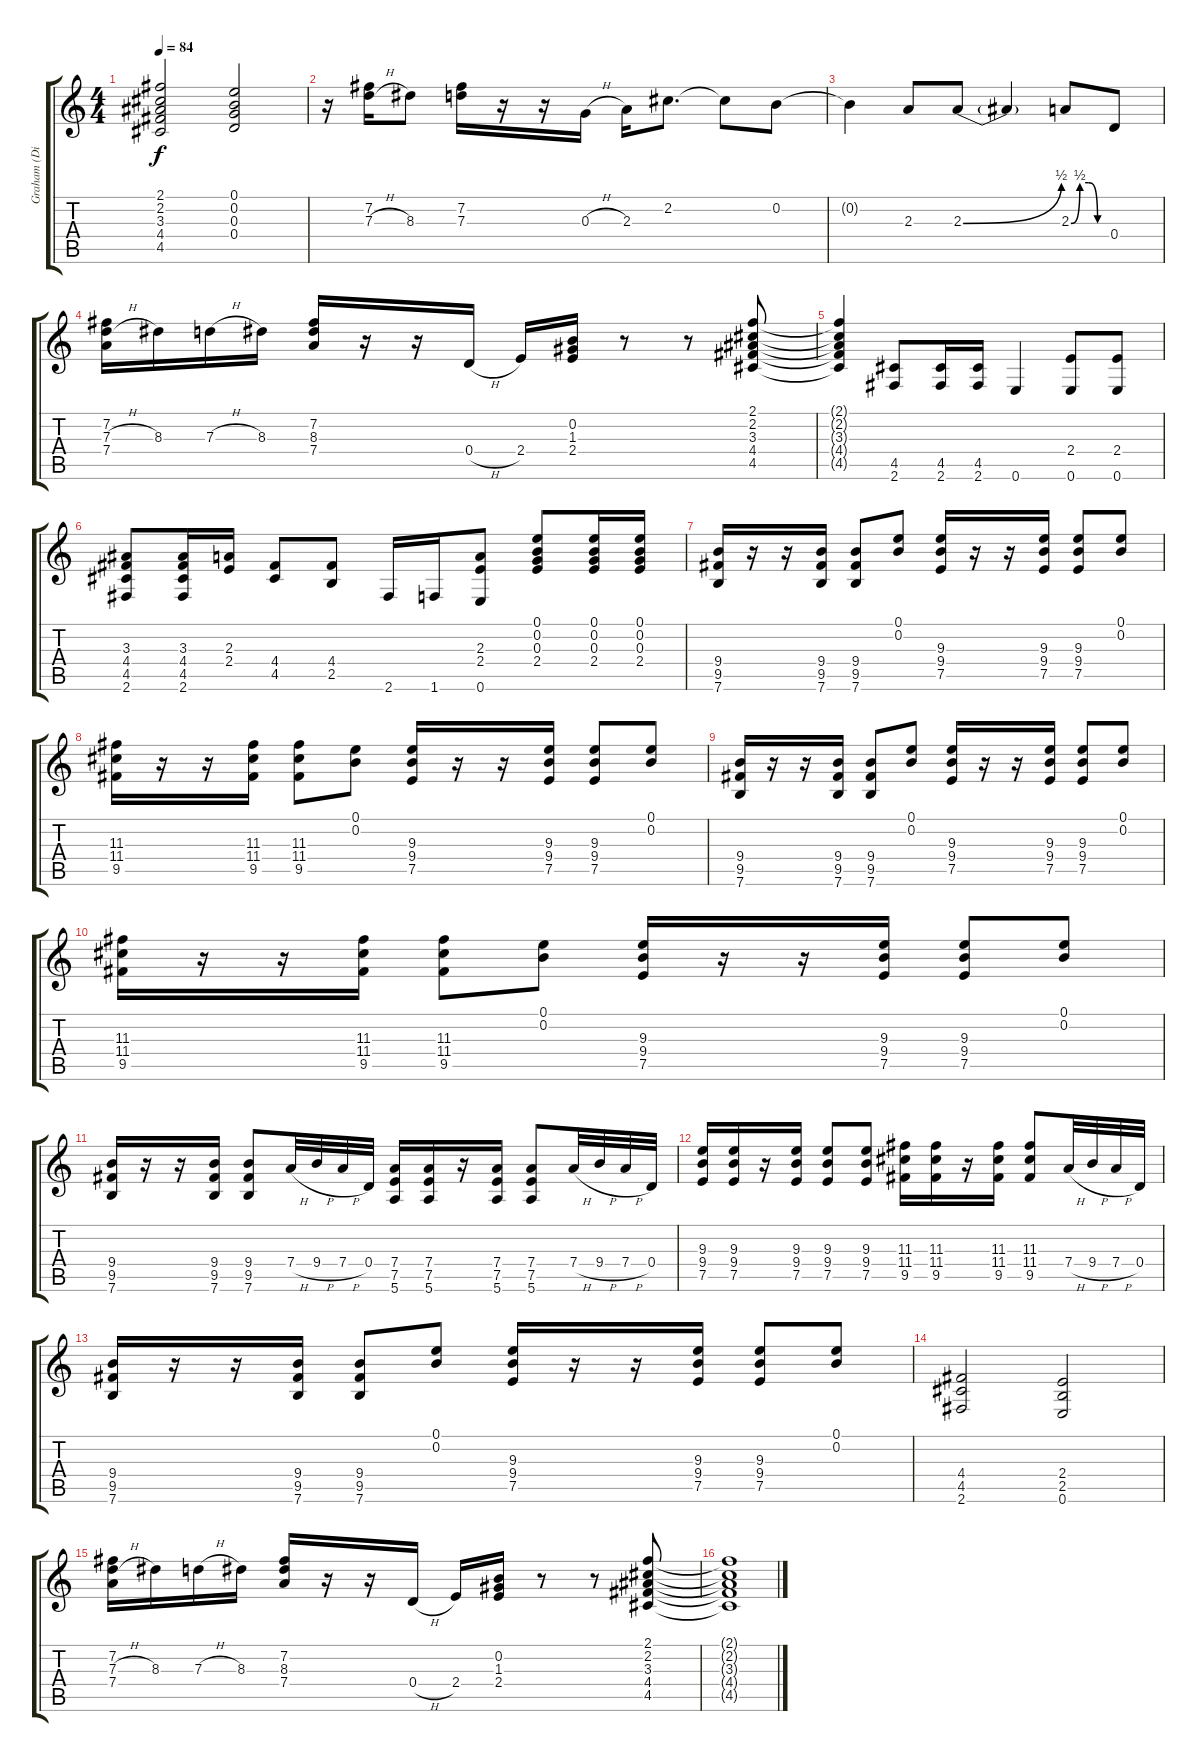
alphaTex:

\track ("Graham (Disto Guitar)" "Graham (Di") {instrument distortionguitar}
\staff {score tabs}
\tuning (E4 B3 G3 D3 A2 E2) {hide}
\ts (4 4)
\tempo 84
\clef g2
\ks c
(2.1{t} 2.2{t} 3.3{t} 4.4{t} 4.5{t}).2{dy f} (0.1 0.2 0.3 0.4).2 |
r.16 (7.2 7.3{h}).16 8.3.8 (7.2 7.3).16 r.16 r.16 0.3{h}.16 2.3.16 2.2.8{d} 2.2{t}.8 0.2.8 |
0.2{t}.4 2.3.8 2.3{be (bend 0 0 60 2)}.8 2.3{t}.4 2.3{be (custom 0 0 15 2 30 2 45 0 60 0)}.8 0.4.8 |
(7.2 7.3{h} 7.4).16 8.3.16 7.3{h}.16 8.3.16 (7.2 8.3 7.4).16 r.16 r.16 0.4{h}.16 2.4.16 (0.2 1.3 2.4).16 r.8 r.8 (2.1 2.2 3.3 4.4 4.5).8 |
(2.1{t} 2.2{t} 3.3{t} 4.4{t} 4.5{t}).4 (4.5 2.6).8 (4.5 2.6).16 (4.5 2.6).16 0.6.4 (2.4 0.6).8 (2.4 0.6).8 |
(3.3 4.4 4.5 2.6).8 (3.3 4.4 4.5 2.6).16 (2.3 2.4).16 (4.4 4.5).8 (4.4 2.5).8 2.6.16 1.6.16 (2.3 2.4 0.6).8 (0.1 0.2 0.3 2.4).8 (0.1 0.2 0.3 2.4).16 (0.1 0.2 0.3 2.4).16 |
(9.4 9.5 7.6).16 r.16 r.16 (9.4 9.5 7.6).16 (9.4 9.5 7.6).8 (0.1 0.2).8 (9.3 9.4 7.5).16 r.16 r.16 (9.3 9.4 7.5).16 (9.3 9.4 7.5).8 (0.1 0.2).8 |
(11.3 11.4 9.5).16 r.16 r.16 (11.3 11.4 9.5).16 (11.3 11.4 9.5).8 (0.1 0.2).8 (9.3 9.4 7.5).16 r.16 r.16 (9.3 9.4 7.5).16 (9.3 9.4 7.5).8 (0.1 0.2).8 |
(9.4 9.5 7.6).16 r.16 r.16 (9.4 9.5 7.6).16 (9.4 9.5 7.6).8 (0.1 0.2).8 (9.3 9.4 7.5).16 r.16 r.16 (9.3 9.4 7.5).16 (9.3 9.4 7.5).8 (0.1 0.2).8 |
(11.3 11.4 9.5).16 r.16 r.16 (11.3 11.4 9.5).16 (11.3 11.4 9.5).8 (0.1 0.2).8 (9.3 9.4 7.5).16 r.16 r.16 (9.3 9.4 7.5).16 (9.3 9.4 7.5).8 (0.1 0.2).8 |
(9.4 9.5 7.6).16 r.16 r.16 (9.4 9.5 7.6).16 (9.4 9.5 7.6).8 7.4{h}.32 9.4{h}.32 7.4{h}.32 0.4.32 (7.4 7.5 5.6).16 (7.4 7.5 5.6).16 r.16 (7.4 7.5 5.6).16 (7.4 7.5 5.6).8 7.4{h}.32 9.4{h}.32 7.4{h}.32 0.4.32 |
(9.3 9.4 7.5).16 (9.3 9.4 7.5).16 r.16 (9.3 9.4 7.5).16 (9.3 9.4 7.5).8 (9.3 9.4 7.5).8 (11.3 11.4 9.5).16 (11.3 11.4 9.5).16 r.16 (11.3 11.4 9.5).16 (11.3 11.4 9.5).8 7.4{h}.32 9.4{h}.32 7.4{h}.32 0.4.32 |
(9.4 9.5 7.6).16 r.16 r.16 (9.4 9.5 7.6).16 (9.4 9.5 7.6).8 (0.1 0.2).8 (9.3 9.4 7.5).16 r.16 r.16 (9.3 9.4 7.5).16 (9.3 9.4 7.5).8 (0.1 0.2).8 |
(4.4 4.5 2.6).2 (2.4 2.5 0.6).2 |
(7.2 7.3{h} 7.4).16 8.3.16 7.3{h}.16 8.3.16 (7.2 8.3 7.4).16 r.16 r.16 0.4{h}.16 2.4.16 (0.2 1.3 2.4).16 r.8 r.8 (2.1 2.2 3.3 4.4 4.5).8 |
(2.1{t} 2.2{t} 3.3{t} 4.4{t} 4.5{t}).1
